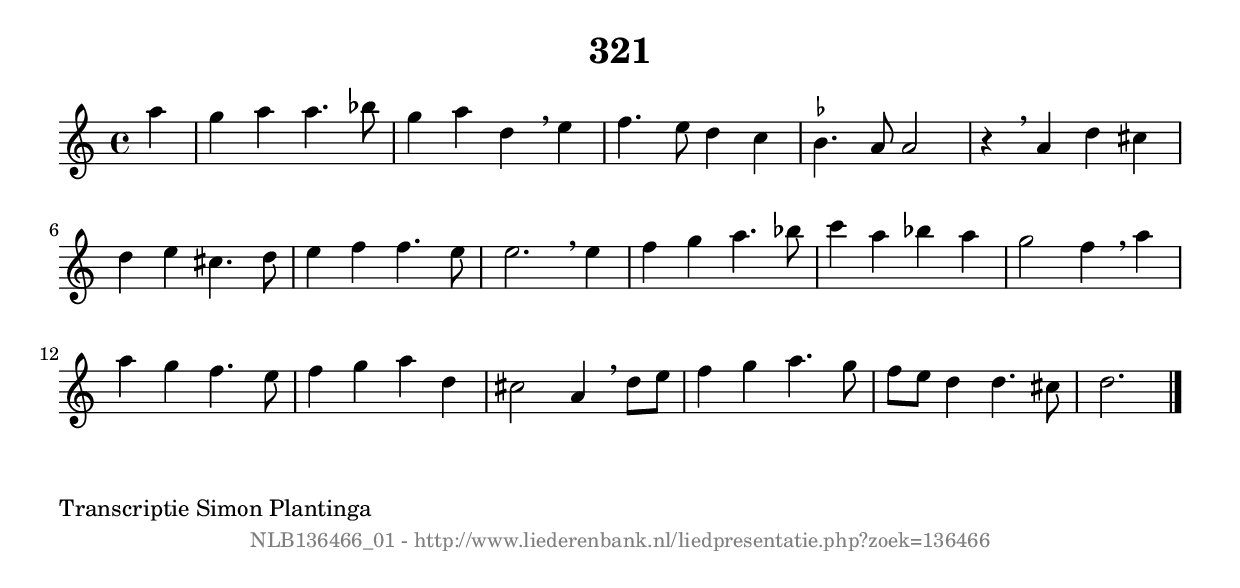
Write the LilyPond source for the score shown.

%
% produced by wce2krn 1.64 (7 June 2014)
%
\version"2.16"
#(append! paper-alist '(("long" . (cons (* 210 mm) (* 2000 mm)))))
#(set-default-paper-size "long")
sb = {\breathe}
mBreak = {\breathe }
bBreak = {\breathe }
x = {\once\override NoteHead #'style = #'cross }
gl=\glissando
itime={\override Staff.TimeSignature #'stencil = ##f }
ficta = {\once\set suggestAccidentals = ##t}
fine = {\once\override Score.RehearsalMark #'self-alignment-X = #1 \mark \markup {\italic{Fine}}}
dc = {\once\override Score.RehearsalMark #'self-alignment-X = #1 \mark \markup {\italic{D.C.}}}
dcf = {\once\override Score.RehearsalMark #'self-alignment-X = #1 \mark \markup {\italic{D.C. al Fine}}}
dcc = {\once\override Score.RehearsalMark #'self-alignment-X = #1 \mark \markup {\italic{D.C. al Coda}}}
ds = {\once\override Score.RehearsalMark #'self-alignment-X = #1 \mark \markup {\italic{D.S.}}}
dsf = {\once\override Score.RehearsalMark #'self-alignment-X = #1 \mark \markup {\italic{D.S. al Fine}}}
dsc = {\once\override Score.RehearsalMark #'self-alignment-X = #1 \mark \markup {\italic{D.S. al Coda}}}
pv = {\set Score.repeatCommands = #'((volta "1"))}
sv = {\set Score.repeatCommands = #'((volta "2"))}
tv = {\set Score.repeatCommands = #'((volta "3"))}
qv = {\set Score.repeatCommands = #'((volta "4"))}
xv = {\set Score.repeatCommands = #'((volta #f))}
\header{ tagline = ""
title = "321"
}
\score {{
\key d \dorian
\relative g'
{
\set melismaBusyProperties = #'()
\partial 32*8
\time 4/4
\tempo 4=120
\override Score.MetronomeMark #'transparent = ##t
\override Score.RehearsalMark #'break-visibility = #(vector #t #t #f)
a'4 | g4 a4 a4. bes8 | g4 a4 d,4 \sb e4 | f4. e8 d4 c4 | \ficta bes4. a8 a2 | r4 \sb a4 d4 cis4 | d4 e4 cis4. d8 | e4 f4 f4. e8 | e2. \mBreak
e4 | f4 g4 a4. bes8 | c4 a4 bes4 a4 | g2 f4 \sb a4 | a4 g4 f4. e8 | f4 g4 a4 d,4 | cis2 a4 \sb d8 e8 | f4 g4 a4. g8 | f8 e8 d4 d4. cis8 | d2. \bar "|."
 }}
 \midi { }
 \layout {
            indent = 0.0\cm
}
}
\markup { \wordwrap-string #" 
Transcriptie Simon Plantinga
"}
\markup { \vspace #0 } \markup { \with-color #grey \fill-line { \center-column { \smaller "NLB136466_01 - http://www.liederenbank.nl/liedpresentatie.php?zoek=136466" } } }
